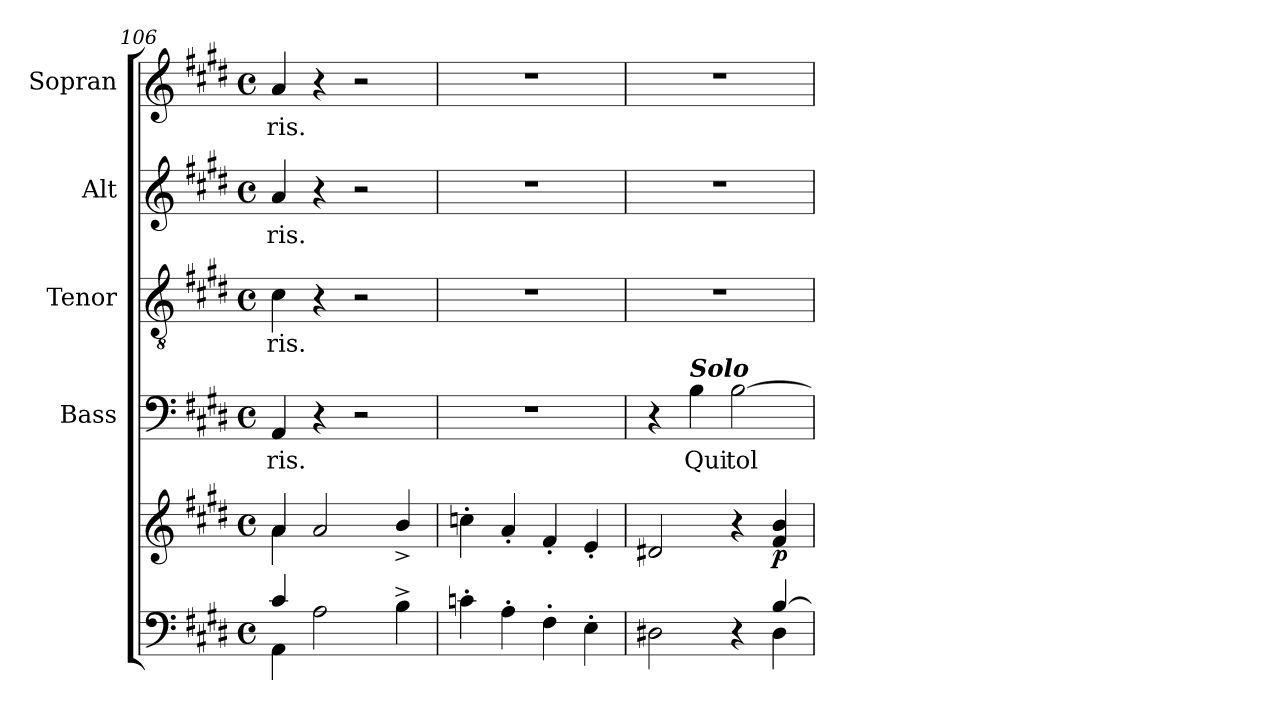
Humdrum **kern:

**kern	**kern	**dynam	**kern	**text	**kern	**text	**kern	**text	**kern	**text
*part5	*part5	*part5	*part4	*part4	*part3	*part3	*part2	*part2	*part1	*part1
*staff6	*staff5	*staff5/6	*staff4	*staff4	*staff3	*staff3	*staff2	*staff2	*staff1	*staff1
*	*	*	*I"Bass	*	*I"Tenor	*	*I"Alt	*	*I"Sopran	*
*	*	*	*I'B.	*	*I'T.	*	*I'A.	*	*I'S.	*
*clefF4	*clefG2	*	*clefF4	*	*clefGv2	*	*clefG2	*	*clefG2	*
*k[f#c#g#d#]	*k[f#c#g#d#]	*	*k[f#c#g#d#]	*	*k[f#c#g#d#]	*	*k[f#c#g#d#]	*	*k[f#c#g#d#]	*
*E:	*E:	*	*E:	*	*E:	*	*E:	*	*E:	*
*M4/4	*M4/4	*	*M4/4	*	*M4/4	*	*M4/4	*	*M4/4	*
*met(c)	*met(c)	*	*met(c)	*	*met(c)	*	*met(c)	*	*met(c)	*
=106	=106	=106	=106	=106	=106	=106	=106	=106	=106	=106
*^	*^	*	*	*	*	*	*	*	*	*
!	!	!	!	!	!	!LO:LY:b	!	!LO:LY:b	!	!LO:LY:b	!	!LO:LY:b
4c#/	4AA\	4a/	4a\	.	4AA/	-ris.	4c#\	-ris.	4a/	-ris.	4a/	-ris.
2.ryy	2A\	2a/	2.ryy	.	4r	.	4r	.	4r	.	4r	.
.	.	.	.	.	2r	.	2r	.	2r	.	2r	.
.	4B^>\	4b^</	.	.	.	.	.	.	.	.	.	.
*v	*v	*	*	*	*	*	*	*	*	*	*	*
*	*v	*v	*	*	*	*	*	*	*	*	*
=107	=107	=107	=107	=107	=107	=107	=107	=107	=107	=107
4cn'>\	4ccn'>\	.	1r	.	1r	.	1r	.	1r	.
4A'>\	4a'</	.	.	.	.	.	.	.	.	.
4F#'>\	4f#'</	.	.	.	.	.	.	.	.	.
4E'>\	4e'</	.	.	.	.	.	.	.	.	.
!!LO:PB:g=z
=108	=108	=108	=108	=108	=108	=108	=108	=108	=108	=108
*^	*	*	*	*	*	*	*	*	*	*
2.ryy	2D#X\	2d#X/	.	4r	.	1r	.	1r	.	1r	.
!	!	!	!	!LO:TX:a:Bi:t=Solo	!	!	!	!	!	!	!
!	!	!	!	!	!LO:LY:b	!	!	!	!	!	!
.	.	.	.	4B\	Qui	.	.	.	.	.	.
!	!	!	!	!	!LO:LY:b	!	!	!	!	!	!
.	4r	4r	.	[2B\	tol-	.	.	.	.	.	.
!	!	!	!LO:DY:b	!	!	!	!	!	!	!	!
[>4B/	4D#\	4f#/ 4b/	p	.	.	.	.	.	.	.	.
*v	*v	*	*	*	*	*	*	*	*	*	*
=	=	=	=	=	=	=	=	=	=	=
*-	*-	*-	*-	*-	*-	*-	*-	*-	*-	*-
